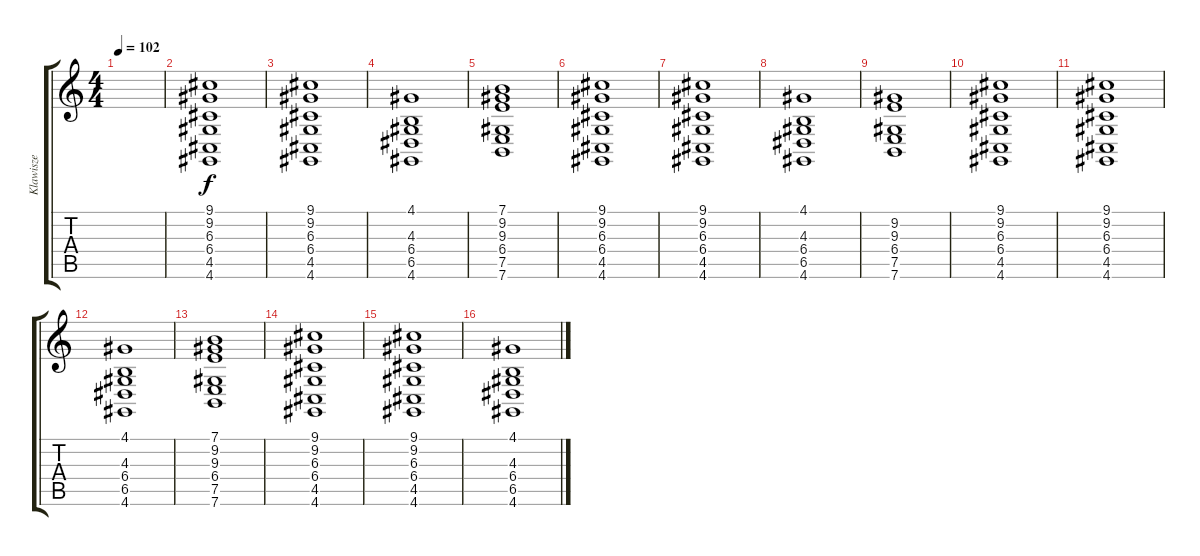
\track ("Klawisze" "Klawisze") {instrument stringensemble2}
\staff {score tabs}
\tuning (E4 B3 G3 D3 A2 E2) {hide}
\ts (4 4)
\tempo 102
\clef g2
\ks c
|
(9.1 9.2 6.3 6.4 4.5 4.6).1{volume 14 instrument stringensemble1} |
(9.1 9.2 6.3 6.4 4.5 4.6).1 |
(4.1 4.3 6.4 6.5 4.6).1 |
(7.1 9.2 9.3 6.4 7.5 7.6).1 |
(9.1 9.2 6.3 6.4 4.5 4.6).1 |
(9.1 9.2 6.3 6.4 4.5 4.6).1 |
(4.1 4.3 6.4 6.5 4.6).1 |
(9.2 9.3 6.4 7.5 7.6).1 |
(9.1 9.2 6.3 6.4 4.5 4.6).1{volume 14 instrument stringensemble1} |
(9.1 9.2 6.3 6.4 4.5 4.6).1 |
(4.1 4.3 6.4 6.5 4.6).1 |
(7.1 9.2 9.3 6.4 7.5 7.6).1 |
(9.1 9.2 6.3 6.4 4.5 4.6).1 |
(9.1 9.2 6.3 6.4 4.5 4.6).1 |
(4.1 4.3 6.4 6.5 4.6).1
